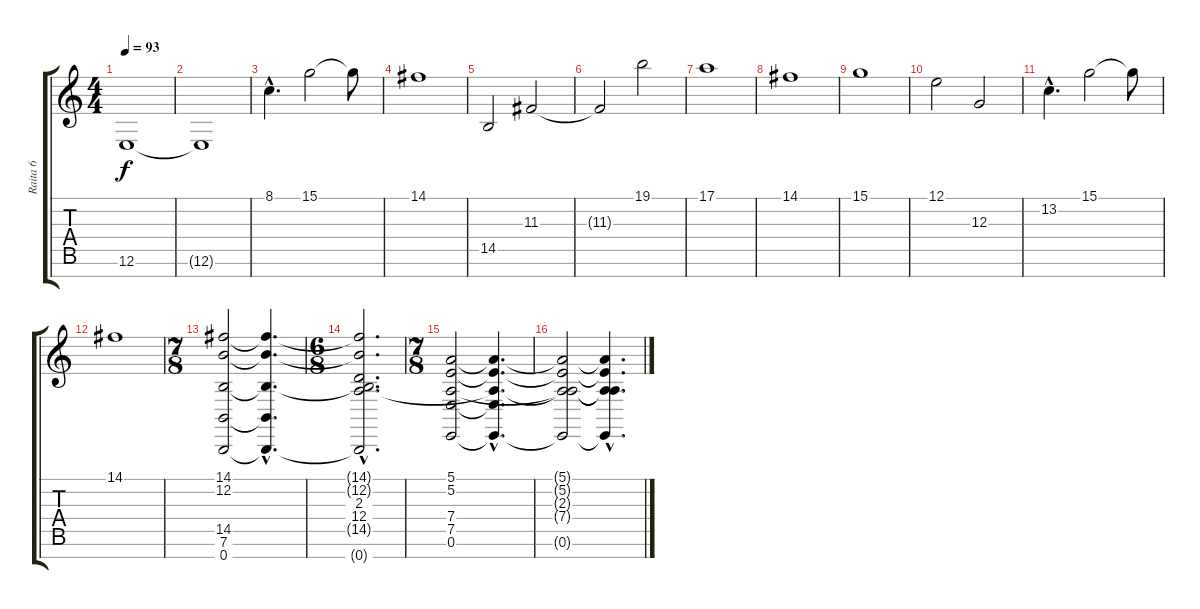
\track ("Raita 6" "Raita 6") {instrument synthstrings1}
\staff {score tabs}
\tuning (E4 B3 G3 D3 A2 E2 B1) {hide}
\ts (4 4)
\tempo 93
\clef g2
\ks c
12.6.1{dy f} |
12.6{t}.1 |
8.1{hac}.4{d} 15.1.2 15.1{t}.8 |
14.1.1 |
14.5.2{volume 8} 11.3.2 |
11.3{t}.2 19.1.2 |
17.1.1 |
14.1.1 |
15.1.1 |
12.1.2 12.3.2 |
13.2{hac}.4{d} 15.1.2 15.1{t}.8 |
14.1.1 |
\ts (7 8)
(14.1 12.2 14.5 7.6 0.7).2 (14.1{hac t} 12.2{hac t} 14.5{hac t} 7.6{hac t} 0.7{hac t}).4{d} |
\ts (6 8)
(14.1{hac t} 12.2{hac t} 2.3{hac} 12.4{hac} 14.5{hac t} 0.7{hac t}).2{d} |
\ts (7 8)
(5.1 5.2 7.4 7.5 0.6).2 (5.1{hac t} 5.2{hac t} 2.3{hac t} 7.5{hac t} 0.6{hac t}).4{d} |
(5.1{t} 5.2{t} 2.3{t} 7.4{t} 0.6{t}).2 (5.1{hac t} 5.2{hac t} 2.3{hac t} 7.4{hac t} 0.6{hac t}).4{d}
